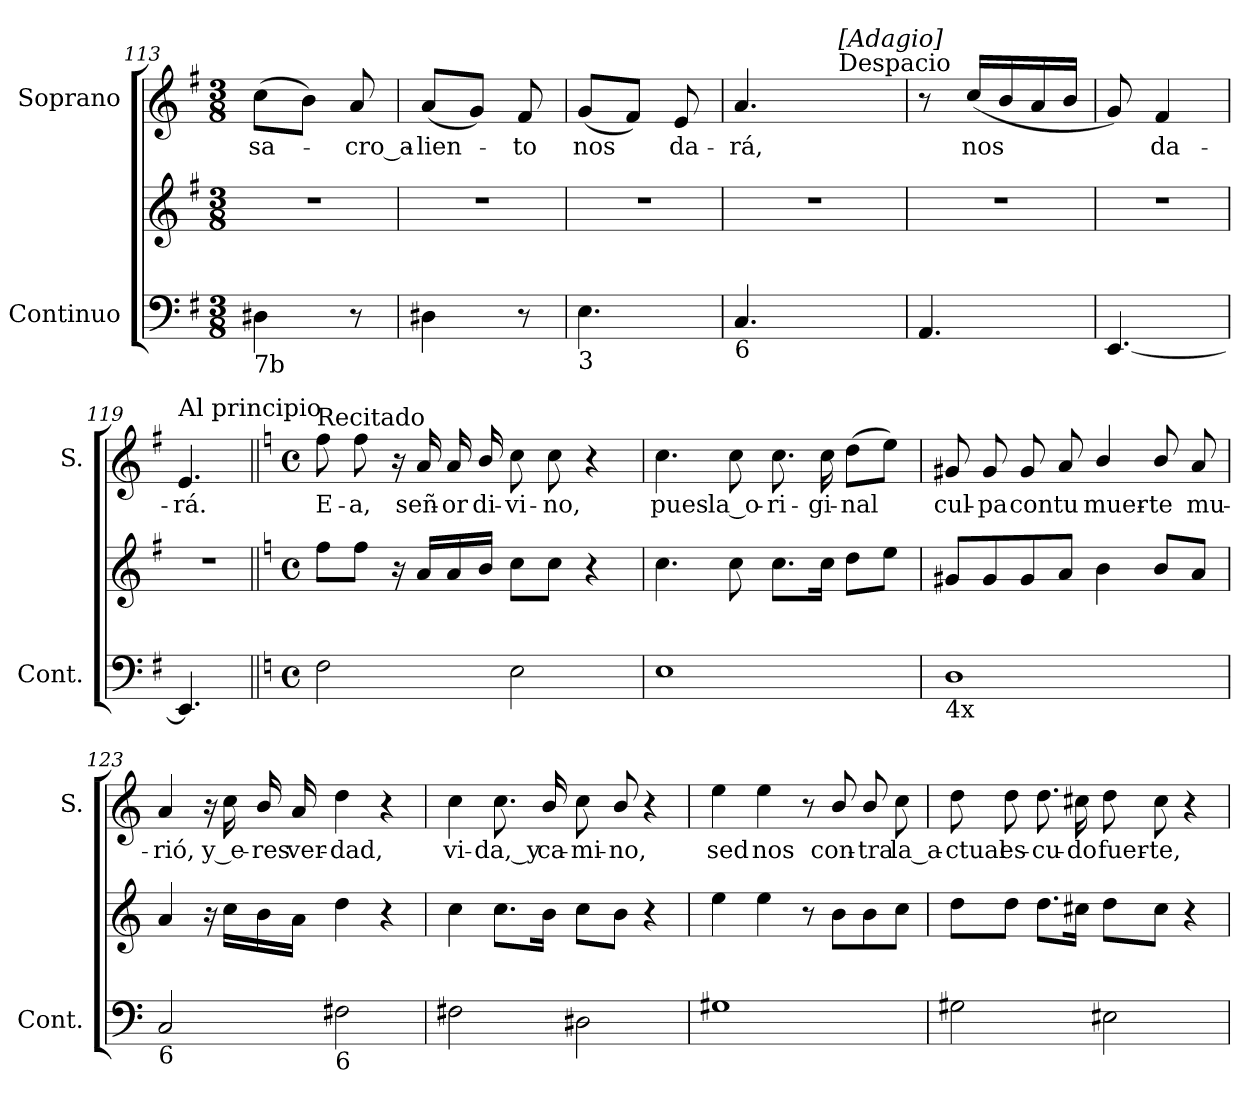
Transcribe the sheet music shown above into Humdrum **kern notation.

**kern	**kern	**kern	**text
*part2	*part2	*part1	*part1
*staff3	*staff2	*staff1	*staff1
*I"Continuo	*	*I"Soprano	*
*I'Cont.	*	*I'S.	*
*clefF4	*clefG2	*clefG2	*
*k[f#]	*k[f#]	*k[f#]	*
*G:	*G:	*G:	*
*M3/8	*M3/8	*M3/8	*
=113	=113	=113	=113
!	!LO:N:vis=1	!	!
!LO:TX:b:t=7b	!	!	!
!	!	!	!LO:LY:b:color=#000000
4D#Xi\	4.r	(8cci\L	sa-
.	.	8bi\J)	.
!	!	!	!LO:LY:b:color=#000000
8r	.	8ai/	-cro_a-
!!LO:LB:g=z
=114	=114	=114	=114
!	!LO:N:vis=1	!	!
!	!	!	!LO:LY:b:color=#000000
4D#Xi\	4.r	(8ai/L	-lien-
.	.	8gi/J)	.
!	!	!	!LO:LY:b:color=#000000
8r	.	8f#i/	-to
=115	=115	=115	=115
!	!LO:N:vis=1	!	!
!LO:TX:b:t=3	!	!	!
!	!	!	!LO:LY:b:color=#000000
4.Ei\	4.r	(8gi/L	nos
.	.	8f#i/J)	.
!	!	!	!LO:LY:b:color=#000000
.	.	8ei/	da-
=116	=116	=116	=116
!	!LO:N:vis=1	!	!
!LO:TX:b:t=6	!	!	!
!	!	!	!LO:LY:b:color=#000000
*	*	*^	*
4.Ci/	4.r	4.ai/	8ryy	-rá,
.	.	.	16ryy	.
.	.	.	32ryy	.
.	.	.	512ryy	.
!	!	!	!LO:TX:a:t=Despacio	!
!	!	!	!LO:TX:t=[Adagio]	!
.	.	.	8ryy	.
.	.	.	64...ryy	.
=117	=117	=117	=117	=117
!	!LO:N:vis=1	!	!	!
*	*	*v	*v	*
4.AAi/	4.r	8r	.
!	!	!	!LO:LY:b:color=#000000
.	.	(16cci/LL	nos
.	.	16bi/	.
.	.	16ai/	.
.	.	16bi/JJ	.
=118	=118	=118	=118
!	!LO:N:vis=1	!	!
[4.EEi/	4.r	8gi/)	.
!	!	!	!LO:LY:b:color=#000000
.	.	4f#i/	da-
=119	=119	=119	=119
!	!LO:N:vis=1	!	!
!	!	!LO:TX:a:t=Al principio	!
!	!	!	!LO:LY:b:color=#000000
4.EEi/]	4.r	4.ei/	-rá.
!!LO:LB:g=z
=120||	=120||	=120||	=120||
*k[]	*k[]	*k[]	*
*C:	*C:	*C:	*
*M4/4	*M4/4	*M4/4	*
*met(c)	*met(c)	*met(c)	*
!	!	!LO:TX:a:t=Recitado	!
!	!	!	!LO:LY:b:color=#000000
2Fi\	8ffi\L	8ffi\	E-
!	!	!	!LO:LY:b:color=#000000
.	8ffi\J	8ffi\	-a,
.	16r	16r	.
!	!	!	!LO:LY:b:color=#000000
.	16ai/LL	16ai/	señ-
!	!	!	!LO:LY:b:color=#000000
.	16ai/	16ai/	-or
!	!	!	!LO:LY:b:color=#000000
.	16bi/JJ	16bi/	di-
!	!	!	!LO:LY:b:color=#000000
2Ei\	8cci\L	8cci\	-vi-
!	!	!	!LO:LY:b:color=#000000
.	8cci\J	8cci\	-no,
.	4r	4r	.
=121	=121	=121	=121
!	!	!	!LO:LY:b:color=#000000
1Ei	4.cci\	4.cci\	pues
!	!	!	!LO:LY:b:color=#000000
.	8cci\	8cci\	la_o-
!	!	!	!LO:LY:b:color=#000000
.	8.cci\L	8.cci\	-ri-
!	!	!	!LO:LY:b:color=#000000
.	16cci\Jk	16cci\	-gi-
!	!	!	!LO:LY:b:color=#000000
.	8ddi\L	(8ddi\L	-nal
.	8eei\J	8eei\J)	.
=122	=122	=122	=122
!LO:TX:b:t=4x	!	!	!
!	!	!	!LO:LY:b:color=#000000
1Di	8g#Xi/L	8g#Xi/	cul-
!	!	!	!LO:LY:b:color=#000000
.	8g#i/	8g#i/	-pa
!	!	!	!LO:LY:b:color=#000000
.	8g#i/	8g#i/	con
!	!	!	!LO:LY:b:color=#000000
.	8ai/J	8ai/	tu
!	!	!	!LO:LY:b:color=#000000
.	4bi\	4bi/	muer-
!	!	!	!LO:LY:b:color=#000000
.	8bi/L	8bi/	-te
!	!	!	!LO:LY:b:color=#000000
.	8ai/J	8ai/	mu-
=123	=123	=123	=123
!LO:TX:b:t=6	!	!	!
!	!	!	!LO:LY:b:color=#000000
2Ci/	4ai/	4ai/	-rió,
.	16r	16r	.
!	!	!	!LO:LY:b:color=#000000
.	16cci\LL	16cci\	y_e-
!	!	!	!LO:LY:b:color=#000000
.	16bi\	16bi/	-res
!	!	!	!LO:LY:b:color=#000000
.	16ai\JJ	16ai/	ver-
!LO:TX:b:t=6	!	!	!
!	!	!	!LO:LY:b:color=#000000
2F#Xi\	4ddi\	4ddi\	-dad,
.	4r	4r	.
!!LO:LB:g=z
=124	=124	=124	=124
!	!	!	!LO:LY:b:color=#000000
2F#Xi\	4cci\	4cci\	vi-
!	!	!	!LO:LY:b:color=#000000
.	8.cci\L	8.cci\	-da,_y
!	!	!	!LO:LY:b:color=#000000
.	16bi\Jk	16bi/	ca-
!	!	!	!LO:LY:b:color=#000000
2D#Xi\	8cci\L	8cci\	-mi-
!	!	!	!LO:LY:b:color=#000000
.	8bi\J	8bi/	-no,
.	4r	4r	.
=125	=125	=125	=125
!	!	!	!LO:LY:b:color=#000000
1G#Xi	4eei\	4eei\	sed
!	!	!	!LO:LY:b:color=#000000
.	4eei\	4eei\	nos
.	8r	8r	.
!	!	!	!LO:LY:b:color=#000000
.	8bi\L	8bi/	con-
!	!	!	!LO:LY:b:color=#000000
.	8bi\	8bi/	-tra
!	!	!	!LO:LY:b:color=#000000
.	8cci\J	8cci\	la_a-
=126	=126	=126	=126
!	!	!	!LO:LY:b:color=#000000
2G#Xi\	8ddi\L	8ddi\	-ctual
!	!	!	!LO:LY:b:color=#000000
.	8ddi\J	8ddi\	es-
!	!	!	!LO:LY:b:color=#000000
.	8.ddi\L	8.ddi\	-cu-
!	!	!	!LO:LY:b:color=#000000
.	16cc#Xi\Jk	16cc#Xi\	-do
!	!	!	!LO:LY:b:color=#000000
2E#Xi\	8ddi\L	8ddi\	fuer-
!	!	!	!LO:LY:b:color=#000000
.	8cc#i\J	8cc#i\	-te,
.	4r	4r	.
=	=	=	=
*-	*-	*-	*-
